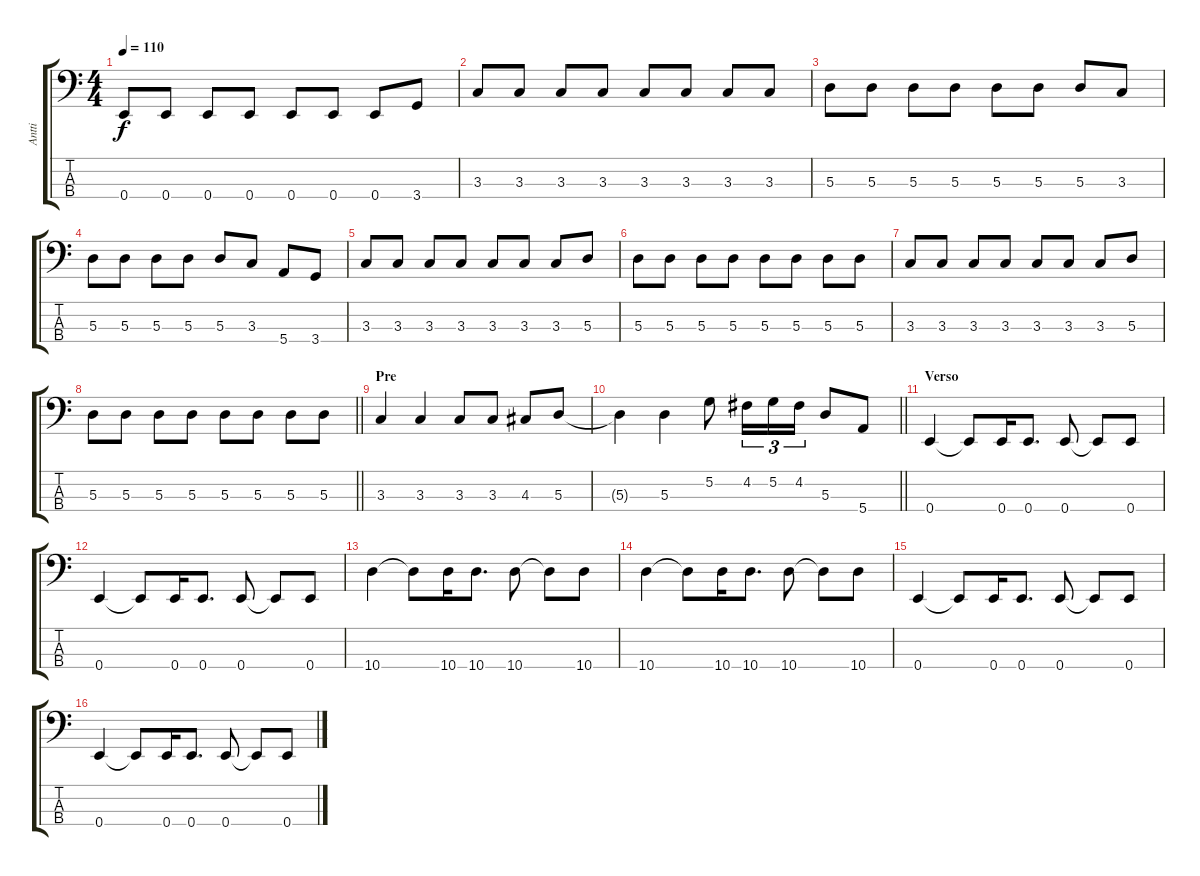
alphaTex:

\track ("Antti" "Antti") {instrument electricbassfinger}
\staff {score tabs}
\tuning (G2 D2 A1 E1) {hide}
\ts (4 4)
\tempo 110
\clef f4
\ks c
0.4.8{dy f} 0.4.8 0.4.8 0.4.8 0.4.8 0.4.8 0.4.8 3.4.8 |
3.3.8 3.3.8 3.3.8 3.3.8 3.3.8 3.3.8 3.3.8 3.3.8 |
5.3.8 5.3.8 5.3.8 5.3.8 5.3.8 5.3.8 5.3.8 3.3.8 |
5.3.8 5.3.8 5.3.8 5.3.8 5.3.8 3.3.8 5.4.8 3.4.8 |
3.3.8 3.3.8 3.3.8 3.3.8 3.3.8 3.3.8 3.3.8 5.3.8 |
5.3.8 5.3.8 5.3.8 5.3.8 5.3.8 5.3.8 5.3.8 5.3.8 |
3.3.8 3.3.8 3.3.8 3.3.8 3.3.8 3.3.8 3.3.8 5.3.8 |
\barLineRight lightlight
5.3.8 5.3.8 5.3.8 5.3.8 5.3.8 5.3.8 5.3.8 5.3.8 |
\section ("" "Pre")
3.3.4 3.3.4 3.3.8 3.3.8 4.3.8 5.3.8 |
\barLineRight lightlight
5.3{t}.4 5.3.4 5.2.8 4.2.16{tu (3 2)} 5.2.16{tu (3 2)} 4.2.16{tu (3 2)} 5.3.8 5.4.8 |
\section ("" "Verso")
0.4.4 0.4{t}.8 0.4.16 0.4.8{d} 0.4.8 0.4{t}.8 0.4.8 |
0.4.4 0.4{t}.8 0.4.16 0.4.8{d} 0.4.8 0.4{t}.8 0.4.8 |
10.4.4 10.4{t}.8 10.4.16 10.4.8{d} 10.4.8 10.4{t}.8 10.4.8 |
10.4.4 10.4{t}.8 10.4.16 10.4.8{d} 10.4.8 10.4{t}.8 10.4.8 |
0.4.4 0.4{t}.8 0.4.16 0.4.8{d} 0.4.8 0.4{t}.8 0.4.8 |
0.4.4 0.4{t}.8 0.4.16 0.4.8{d} 0.4.8 0.4{t}.8 0.4.8
